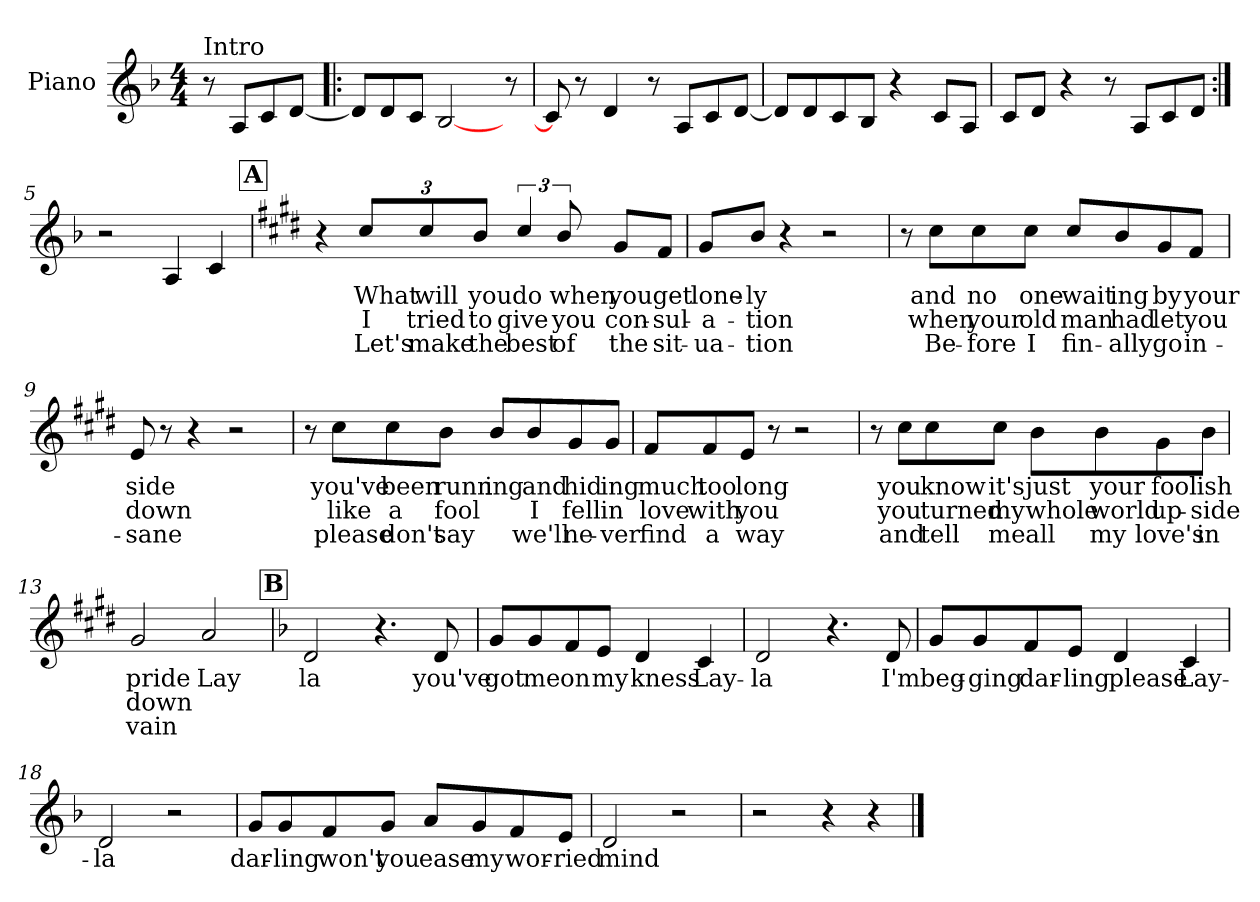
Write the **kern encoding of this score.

**kern	**text	**text	**text
*part1	*part1	*part1	*part1
*staff1	*staff1	*staff1	*staff1
*I"Piano	*	*	*
*I'Pno	*	*	*
*clefG2	*	*	*
*k[b-]	*	*	*
*F:	*	*	*
*M4/4	*	*	*
=	=	=	=
!LO:TX:a:t=Intro	!	!	!
8r	.	.	.
8A/L	.	.	.
8c/	.	.	.
[8d/J	.	.	.
=1!|:	=1!|:	=1!|:	=1!|:
8d/L]	.	.	.
8d/	.	.	.
8c/J	.	.	.
[2B-/	.	.	.
8r	.	.	.
=2	=2	=2	=2
8c/]	.	.	.
8r	.	.	.
4d/	.	.	.
8r	.	.	.
8A/L	.	.	.
8c/	.	.	.
[8d/J	.	.	.
=3	=3	=3	=3
8d/L]	.	.	.
8d/	.	.	.
8c/	.	.	.
8B-/J	.	.	.
4r	.	.	.
8c/L	.	.	.
8A/J	.	.	.
=4	=4	=4	=4
8c/L	.	.	.
8d/J	.	.	.
4r	.	.	.
8r	.	.	.
8A/L	.	.	.
8c/	.	.	.
8d/J	.	.	.
=5:|!	=5:|!	=5:|!	=5:|!
2r	.	.	.
4A/	.	.	.
4c/	.	.	.
!!LO:LB:g=z
!!LO:REH:place=s1:a:fs=8,5:t=A
=6	=6	=6	=6
*k[f#c#g#d#]	*	*	*
*E:	*	*	*
4r	.	.	.
*Xbrackettup	*	*	*
12cc#/L	What	I	Let's
12cc#/	will	tried	make
12b/J	you	to	the
*brackettup	*	*	*
6cc#/	do	give	best
12b/	when	you	of
8g#/L	you	con-	the
8f#/J	get	-sul-	sit-
=7	=7	=7	=7
8g#/L	lone-	-a-	-ua-
8b\J	-ly	-tion	-tion
4r	.	.	.
2r	.	.	.
=8	=8	=8	=8
8r	.	.	.
8cc#\L	and	when	Be-
8cc#\	no	your	-fore
8cc#\J	one	old	I
8cc#\L	wait	man	fin-
8b\	ing	had	-ally
8g#/	by	let	go
8f#/J	your	you	in-
=9	=9	=9	=9
8e/	side	down	-sane
8r	.	.	.
4r	.	.	.
2r	.	.	.
!!LO:LB:g=z
=10	=10	=10	=10
8r	.	.	.
8cc#\L	you've	like	please
8cc#\	been	a	don't
8b\J	runn	fool	say
8b\L	ing	.	.
8b\	and	I	we'll
8g#/	hid	fell	ne-
8g#/J	ing	in	-ver
=11	=11	=11	=11
8f#/L	much	love	find
8f#/	too	with	a
8e/J	long	you	way
8r	.	.	.
2r	.	.	.
=12	=12	=12	=12
8r	.	.	.
8cc#\L	you	you	and
8cc#\	know	turned	tell
8cc#\J	it's	my	me
8b\L	just	whole	all
8b\	your	world	my
8g#/	fool	up-	love's
8b\J	ish	-side	in
=13	=13	=13	=13
2g#/	pride	down	vain
2a/	Lay	.	.
!!LO:LB:g=z
!!LO:REH:place=s1:a:fs=8,5:t=B
=14	=14	=14	=14
*k[b-]	*	*	*
*F:	*	*	*
2d/	la	.	.
4.r	.	.	.
8d/	you've	.	.
=15	=15	=15	=15
8g/L	got	.	.
8g/	me	.	.
8f/	on	.	.
8e/J	my	.	.
4d/	kness	.	.
4c/	Lay-	.	.
=16	=16	=16	=16
2d/	-la	.	.
4.r	.	.	.
8d/	I'm	.	.
=17	=17	=17	=17
8g/L	beg-	.	.
8g/	-ging	.	.
8f/	dar-	.	.
8e/J	-ling	.	.
4d/	please	.	.
4c/	Lay-	.	.
!!LO:LB:g=z
=18	=18	=18	=18
2d/	-la	.	.
2r	.	.	.
=19	=19	=19	=19
8g/L	dar-	.	.
8g/	-ling	.	.
8f/	won't	.	.
8g/J	you	.	.
8a/L	ease	.	.
8g/	my	.	.
8f/	wor-	.	.
8e/J	-ried	.	.
=20	=20	=20	=20
2d/	mind	.	.
2r	.	.	.
=21	=21	=21	=21
2r	.	.	.
4r	.	.	.
4r	.	.	.
==	==	==	==
*-	*-	*-	*-
